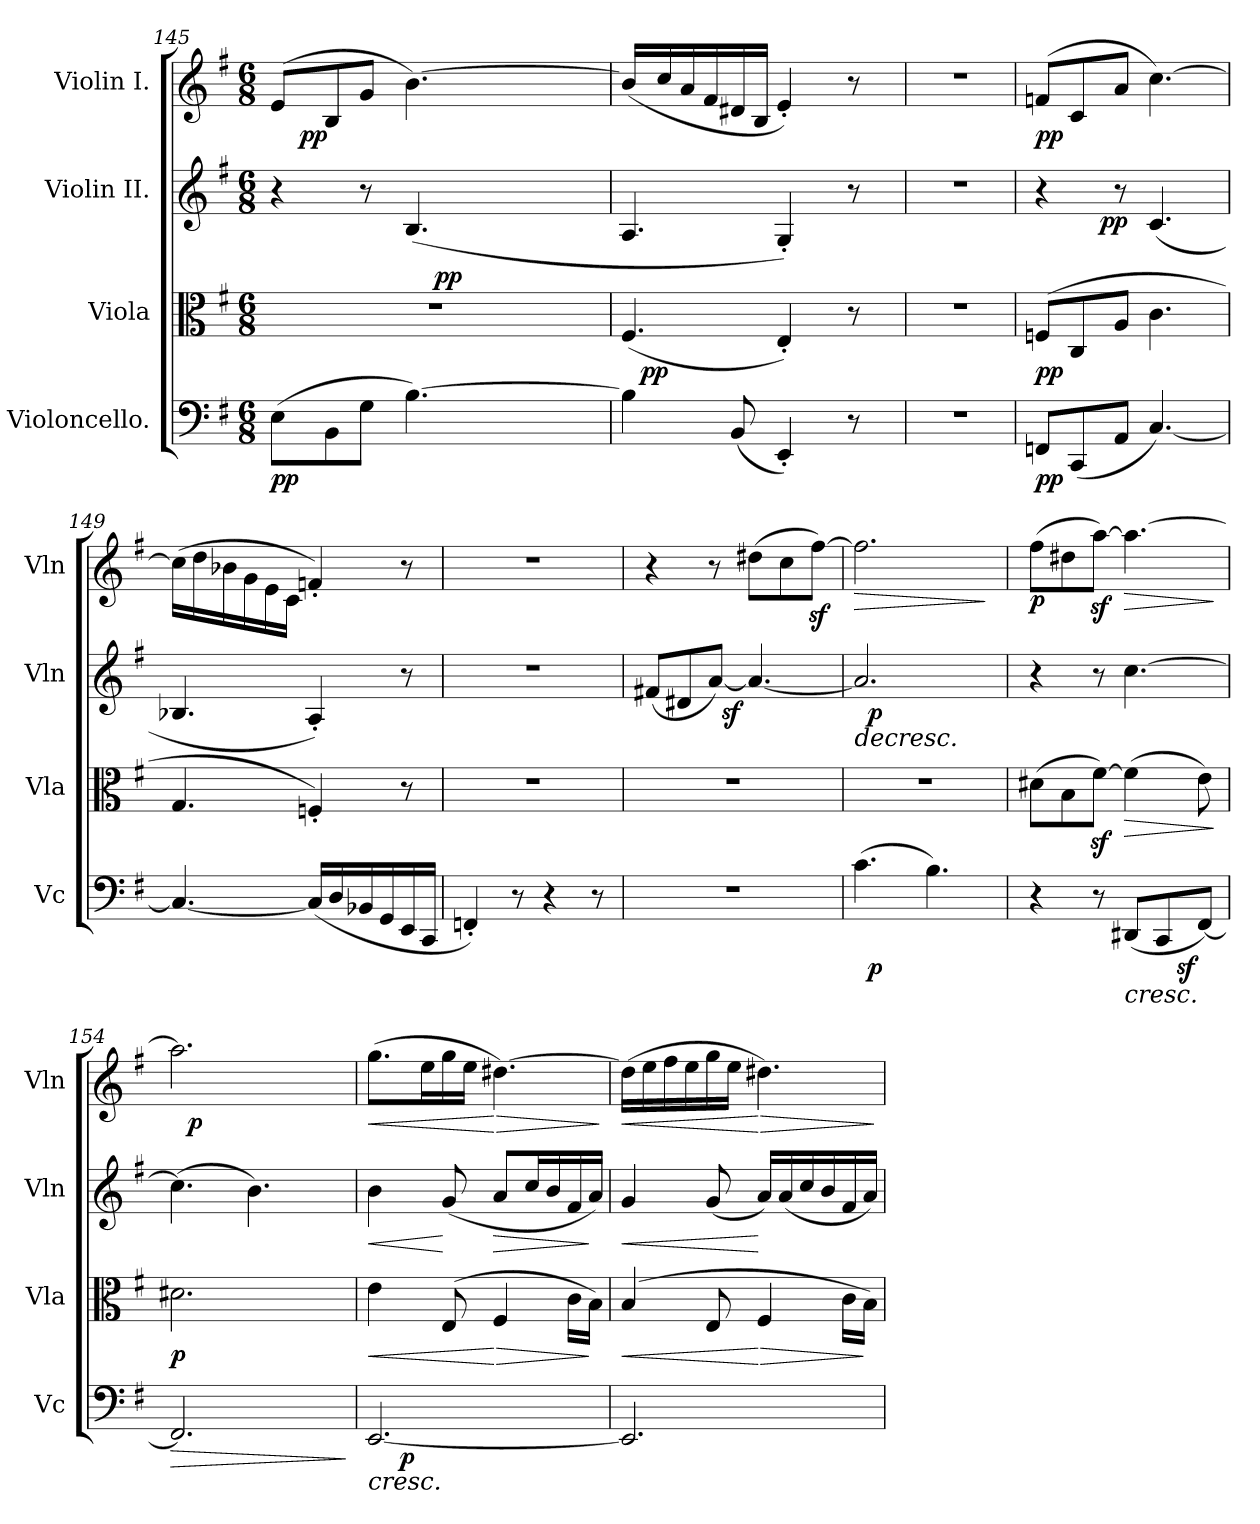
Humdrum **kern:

**kern	**dynam	**kern	**dynam	**kern	**dynam	**kern	**dynam
*part4	*part4	*part3	*part3	*part2	*part2	*part1	*part1
*staff4	*staff4	*staff3	*staff3	*staff2	*staff2	*staff1	*staff1
*I"Violoncello.	*	*I"Viola	*	*I"Violin II.	*	*I"Violin I.	*
*I'Vc	*	*I'Vla	*	*I'Vln	*	*I'Vln	*
*clefF4	*	*clefC3	*	*clefG2	*	*clefG2	*
*k[f#]	*	*k[f#]	*	*k[f#]	*	*k[f#]	*
*e:	*	*e:	*	*e:	*	*e:	*
*M6/8	*	*M6/8	*	*M6/8	*	*M6/8	*
=145	=145	=145	=145	=145	=145	=145	=145
!	!LO:DY:b	!	!	!	!	!	!
*	*	*^	*	*	*	*^	*
(>8E\L	pp	2.r	4ryy	.	4r	.	(>8e/L	32ryy	.
.	.	.	.	.	.	.	.	64ryy	.
.	.	.	.	.	.	.	.	512ryy	.
.	.	.	.	.	.	.	.	1024ryy	.
.	.	.	.	.	.	.	.	4096ryy	.
!	!	!	!	!	!	!	!	!	!LO:DY:b
.	.	.	.	.	.	.	.	2ryy	pp
8BB\	.	.	.	.	.	.	8B/	.	.
8G\J	.	.	8ryy	.	8r	.	8g/J	.	.
[4.B\)	.	.	32ryy	.	(<4.B/	.	[4.b\)	.	.
.	.	.	64ryy	.	.	.	.	.	.
.	.	.	512..ryy	.	.	.	.	.	.
!	!	!	!	!LO:DY:a	!	!	!	!	!
.	.	.	4ryy	pp	.	.	.	.	.
.	.	.	.	.	.	.	.	8ryy	.
.	.	.	.	.	.	.	.	16ryy	.
.	.	.	16ryy	.	.	.	.	.	.
.	.	.	.	.	.	.	.	128ryy	.
.	.	.	128ryy	.	.	.	.	.	.
.	.	.	.	.	.	.	.	256ryy	.
.	.	.	256ryy	.	.	.	.	.	.
.	.	.	.	.	.	.	.	2048.ryy	.
.	.	.	2048ryy	.	.	.	.	.	.
*	*	*	*	*	*	*	*v	*v	*
=146	=146	=146	=146	=146	=146	=146	=146	=146
4B\]	.	(<4.F#/	64ryy	.	4.A/	.	(<16b/LL]	.
.	.	.	128ryy	.	.	.	.	.
.	.	.	1024.ryy	.	.	.	.	.
!	!	!	!	!LO:DY:b	!	!	!	!
.	.	.	2ryy	pp	.	.	.	.
.	.	.	.	.	.	.	16cc/	.
.	.	.	.	.	.	.	16a/	.
.	.	.	.	.	.	.	16f#/	.
(<8BB/	.	.	.	.	.	.	16d#X/	.
.	.	.	.	.	.	.	16B/JJ	.
4EE'</)	.	4E'</)	.	.	4G'</)	.	4e'</)	.
.	.	.	8ryy	.	.	.	.	.
8r	.	8r	.	.	8r	.	8r	.
.	.	.	16ryy	.	.	.	.	.
.	.	.	32ryy	.	.	.	.	.
.	.	.	256ryy	.	.	.	.	.
.	.	.	512ryy	.	.	.	.	.
.	.	.	2048ryy	.	.	.	.	.
*	*	*v	*v	*	*	*	*	*
=147	=147	=147	=147	=147	=147	=147	=147
2.r	.	2.r	.	2.r	.	2.r	.
!!LO:PB:g=z
=148	=148	=148	=148	=148	=148	=148	=148
!	!LO:DY:b	!	!LO:DY:b	!	!	!	!LO:DY:b
*	*	*	*	*^	*	*	*
8FFn/L	pp	(<8Fn/L	pp	4r	8..ryy	.	(>8fn/L	pp
(<8CC/	.	8C/	.	.	.	.	8c/	.
!	!	!	!	!	!	!LO:DY:b	!	!
.	.	.	.	.	2ryy	pp	.	.
8AA/J	.	8A/J	.	8r	.	.	8a/J	.
[4.C/)	.	4.c\	.	(<4.c/	.	.	[4.cc\)	.
.	.	.	.	.	32ryy	.	.	.
*	*	*	*	*v	*v	*	*	*
=149	=149	=149	=149	=149	=149	=149	=149
4.C/_	.	4.G/	.	4.B-X/	.	(>16cc\LL]	.
.	.	.	.	.	.	16dd\	.
.	.	.	.	.	.	16b-X\	.
.	.	.	.	.	.	16g\	.
.	.	.	.	.	.	16e\	.
.	.	.	.	.	.	16c\JJ	.
(<16C/LL]	.	4Fn'</)	.	4A'</)	.	4fn'</)	.
16D/	.	.	.	.	.	.	.
16BB-X/	.	.	.	.	.	.	.
16GG/	.	.	.	.	.	.	.
16EE/	.	8r	.	8r	.	8r	.
16CC/JJ	.	.	.	.	.	.	.
=150	=150	=150	=150	=150	=150	=150	=150
4FFn'</)	.	2.r	.	2.r	.	2.r	.
8r	.	.	.	.	.	.	.
4r	.	.	.	.	.	.	.
8r	.	.	.	.	.	.	.
=151	=151	=151	=151	=151	=151	=151	=151
*	*	*	*	*^	*	*	*
2.r	.	2.r	.	(<8f#X/L	4ryy	.	4r	.
.	.	.	.	8d#X/	.	.	.	.
.	.	.	.	[8a/J)	32ryy	.	8r	.
!	!	!	!	!	!	!LO:DY:b	!	!
.	.	.	.	.	4...ryy	sf	.	.
.	.	.	.	4.a/_	.	.	(>8dd#X\L	.
.	.	.	.	.	.	.	8cc\	.
.	.	.	.	.	.	.	[8ff#z<\J)	.
=152	=152	=152	=152	=152	=152	=152	=152	=152
!	!	!	!	!	!	!LO:HP:b	!	!LO:HP:b
*^	*	*	*	*	*	*	*	*
(>4.c\	32ryy	.	2.r	.	2.a/]	32ryy	>	2.ff#\]	>
!	!	!LO:DY:b	!	!	!	!	!LO:DY:b	!	!
.	2ryy	p	.	.	.	2ryy	p	.	.
4.B\)	.	.	.	.	.	.	.	.	.
.	8..ryy	.	.	.	.	8..ryy	.	.	.
.	.	.	.	.	.	.	]	.	]
=153	=153	=153	=153	=153	=153	=153	=153	=153	=153
!	!	!	!	!	!	!	!	!	!LO:DY:b
*	*	*	*	*	*v	*v	*	*	*
4r	2ryy	.	(>8d#X\L	.	4r	.	(>8ff#\L	p
.	.	.	8B\	.	.	.	8dd#X\	.
8r	.	.	[8f#z<\J)	.	8r	.	[8aaz<\J)	.
!	!	!LO:HP:b	!	!LO:HP:b	!	!	!	!LO:HP:b
(<8DD#X/L	.	<	(>4f#\]	>	[4.cc\	.	4.aa\_	>
8CC/	16ryy	.	.	.	.	.	.	.
!	!	!LO:DY:b	!	!	!	!	!	!
.	8.ryy	sf	.	.	.	.	.	.
[8FF#/J)	.	[	8e\)	.	.	.	.	.
.	.	.	.	]	.	.	.	]
=154	=154	=154	=154	=154	=154	=154	=154	=154
!	!	!LO:HP:b	!	!LO:DY:b	!	!	!	!
*v	*v	*	*	*	*	*	*^	*
2.FF#/]	>	2.d#X\	p	(>4.cc\]	.	2.aa\]	64ryy	.
.	.	.	.	.	.	.	128ryy	.
.	.	.	.	.	.	.	1024.ryy	.
!	!	!	!	!	!	!	!	!LO:DY:b
.	.	.	.	.	.	.	2ryy	p
.	.	.	.	4.b\)	.	.	.	.
.	.	.	.	.	.	.	8ryy	.
.	.	.	.	.	.	.	16ryy	.
.	.	.	.	.	.	.	32ryy	.
.	.	.	.	.	.	.	256ryy	.
.	.	.	.	.	.	.	512ryy	.
.	.	.	.	.	.	.	2048ryy	.
.	]	.	.	.	.	.	.	.
=155	=155	=155	=155	=155	=155	=155	=155	=155
!	!LO:HP:b	!	!	!	!	!	!	!
!	!LO:HP:n=1:b	!	!LO:HP:b	!	!LO:HP:b	!	!	!LO:HP:b
*^	*	*	*	*	*	*v	*v	*
[2.EE/	8ryy	< >	4e\	<	4b\	<	(>8.gg\L	<
!	!	!LO:DY:b	!	!	!	!	!	!
.	2ryy	p	.	.	.	.	.	.
.	.	.	.	.	.	.	16ee\L	.
.	.	.	(<8E/	.	(<8g/	[	16gg\	.
.	.	.	.	.	.	.	16ee\JJ	.
!	!	!	!	!LO:HP:n=1:b	!	!LO:HP:b	!	!LO:HP:n=1:b
.	.	.	4F#/	[ >	8a/L	>	[4.dd#X\)	[ >
.	.	.	.	.	16cc/L	.	.	.
.	.	.	.	.	16b/	.	.	.
.	8ryy	.	16c\LL	.	16f#/	.	.	.
.	.	.	16B\JJ)	]	16a/JJ)	]	.	.
.	.	[	.	.	.	.	.	]
=156	=156	=156	=156	=156	=156	=156	=156	=156
!	!	!	!	!LO:HP:b	!	!LO:HP:b	!	!LO:HP:b
*v	*v	*	*	*	*	*	*	*
2.EE/]	.	(<4B/	<	4g/	<	(>16dd#\LL]	<
.	.	.	.	.	.	16ee\	.
.	.	.	.	.	.	16ff#\	.
.	.	.	.	.	.	16ee\	.
.	.	8E/	.	(<8g/	.	16gg\	.
.	.	.	.	.	.	16ee\JJ	.
!	!	!	!LO:HP:n=1:b	!	!	!	!LO:HP:n=1:b
.	.	4F#/	[ >	16a/LL)	[	4.dd#X\)	[ >
.	.	.	.	(<16a/	.	.	.
.	.	.	.	16cc/	.	.	.
.	.	.	.	16b/	.	.	.
.	.	16c\LL	.	16f#/	.	.	.
.	.	16B\JJ)	]	16a/JJ)	.	.	.
.	]	.	.	.	.	.	]
=	=	=	=	=	=	=	=
*-	*-	*-	*-	*-	*-	*-	*-
